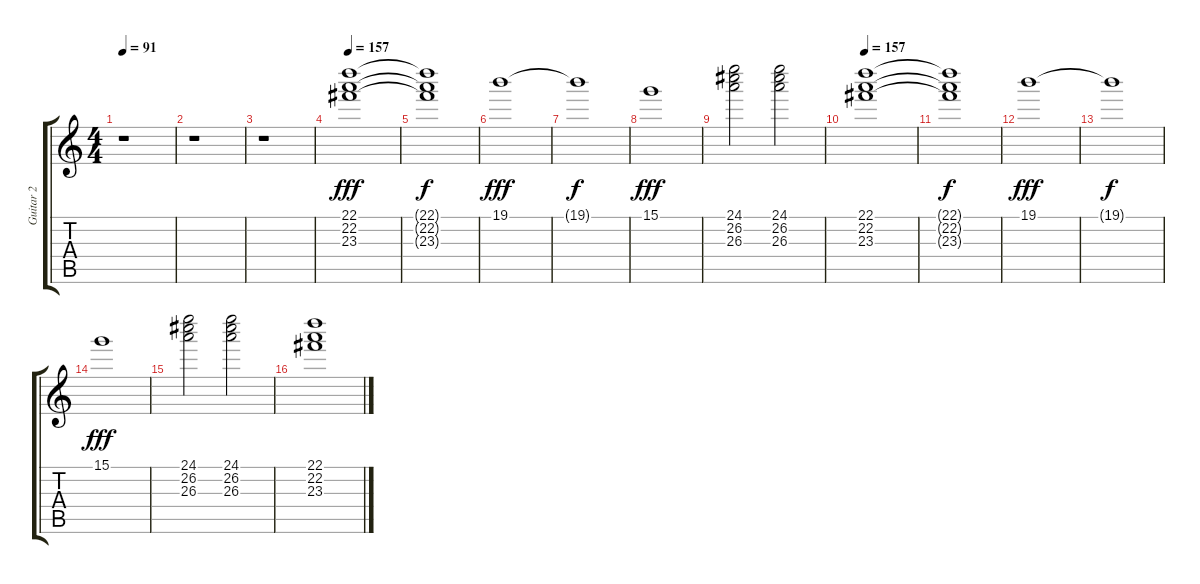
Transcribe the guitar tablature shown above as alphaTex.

\track ("Guitar 2" "Guitar 2") {instrument overdrivenguitar}
\staff {score tabs}
\tuning (E4 B3 G3 D3 A2 E2) {hide}
\ts (4 4)
\tempo 91
\clef g2
\ks c
r.1{dy f} |
r.1 |
r.1 |
\tempo 157
(22.1 22.2 23.3).1{dy fff} |
(22.1{t} 22.2{t} 23.3{t}).1{dy f} |
19.1.1{dy fff} |
19.1{t}.1{dy f} |
15.1.1{dy fff} |
(24.1 26.2 26.3).2 (24.1 26.2 26.3).2 |
\tempo 157
(22.1 22.2 23.3).1 |
(22.1{t} 22.2{t} 23.3{t}).1{dy f} |
19.1.1{dy fff} |
19.1{t}.1{dy f} |
15.1.1{dy fff} |
(24.1 26.2 26.3).2 (24.1 26.2 26.3).2 |
(22.1 22.2 23.3).1
